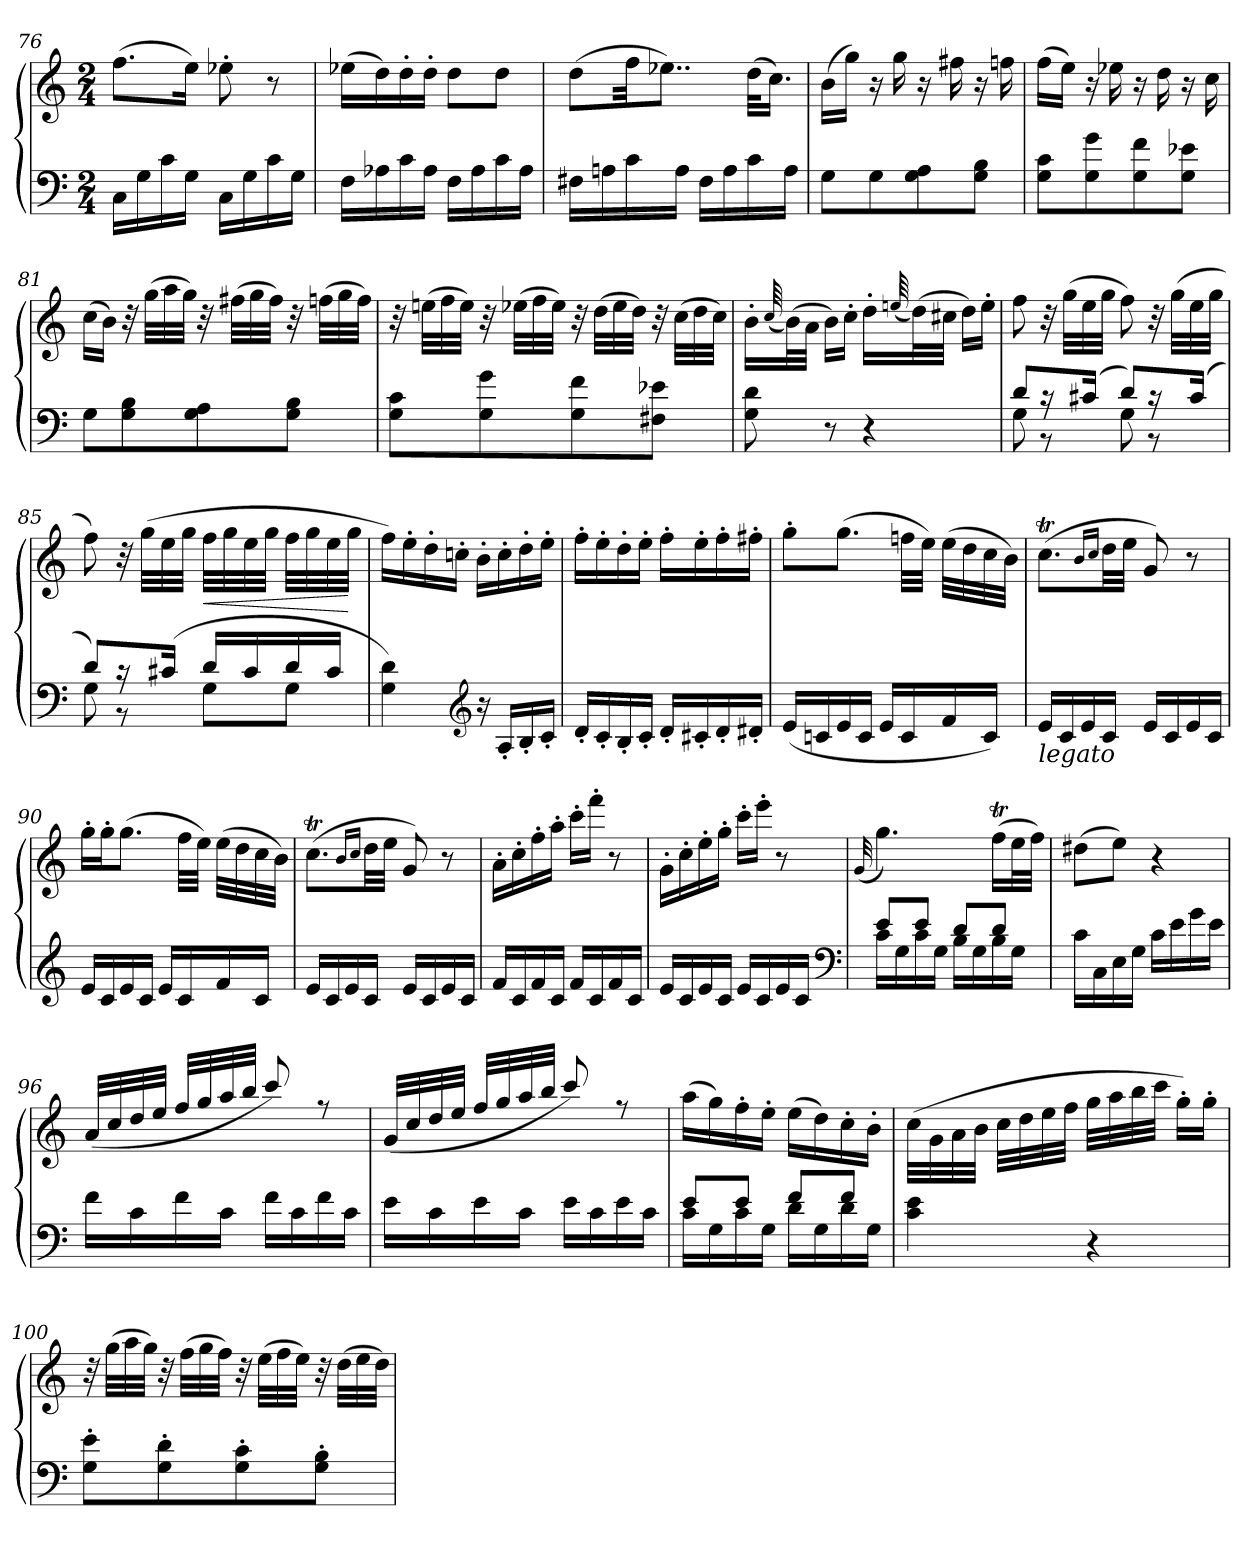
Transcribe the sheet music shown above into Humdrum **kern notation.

**kern	**kern	**dynam
*part1	*part1	*part1
*staff2	*staff1	*staff1/2
*clefF4	*clefG2	*
*k[]	*k[]	*
*C:	*C:	*
*M2/4	*M2/4	*
=76	=76	=76
16CLL	(8.ffL	.
16G	.	.
16c	.	.
16GJJ	16eeJk)	.
16CLL	8ee-X'	.
16G	.	.
16c	8r	.
16GJJ	.	.
=77	=77	=77
16FLL	(16ee-XLL	.
16A-X	16dd)	.
16c	16dd'	.
16A-JJ	16dd'JJ	.
16FLL	8ddL	.
16A-	.	.
16c	8ddJ	.
16A-JJ	.	.
=78	=78	=78
16F#XLL	(8ddL	.
16An	.	.
16c	32ffKK	.
.	8..ee-XJ)	.
16AJJ	.	.
16F#LL	.	.
16A	.	.
16c	(32ddKLL	.
.	16.ccJJ)	.
16AJJ	.	.
=79	=79	=79
8GL	(16bLL	.
.	16ggJJ)	.
8G	16r	.
.	16gg	.
8G 8A	16r	.
.	16ff#X	.
8G 8BJ	16r	.
.	16ffn	.
=80	=80	=80
8G 8cL	(16ffLL	.
.	16eeJJ)	.
8G 8g	16r	.
.	16ee-X	.
8G 8f	16r	.
.	16dd	.
8G 8e-XJ	16r	.
.	16cc	.
=81	=81	=81
8GL	(16ccLL	.
.	16bJJ)	.
8G 8B	32r	.
.	(32ggLLL	.
.	32aa	.
.	32ggJJJ)	.
8G 8A	32r	.
.	(32ff#XLLL	.
.	32gg	.
.	32ff#JJJ)	.
8G 8BJ	32r	.
.	(32ffnLLL	.
.	32gg	.
.	32ffJJJ)	.
=82	=82	=82
8G 8cL	32r	.
.	(32eenLLL	.
.	32ff	.
.	32eeJJJ)	.
8G 8g	32r	.
.	(32ee-XLLL	.
.	32ff	.
.	32ee-JJJ)	.
8G 8f	32r	.
.	(32ddLLL	.
.	32ee-	.
.	32ddJJJ)	.
8F#X 8e-XJ	32r	.
.	(32ccLLL	.
.	32dd	.
.	32ccJJJ)	.
=83	=83	=83
8G 8d	16b'\LL	.
.	(64qqcc/	.
.	(32b\L)	.
.	32a\JJJ	.
8r	16bLL)	.
.	16cc'JJ	.
4r	16dd'LL	.
.	(64qqeen/	.
.	(32ddL)	.
.	32cc#XJJJ	.
.	16ddLL)	.
.	16ee'JJ	.
=84	=84	=84
*^	*	*
8dL	8G	8ff	.
16rc	8r	32r	.
.	.	(32ggLLL	.
(16c#XJk	.	32ee	.
.	.	32ggJJJ	.
8dL)	8G	8ff)	.
16rc	8r	32r	.
.	.	(32ggLLL	.
(16c#Jk	.	32ee	.
.	.	32ggJJJ	.
=85	=85	=85	=85
8dL)	8G	8ff)	.
16rc	8r	32r	.
.	.	(32ggLLL	.
(16c#XJk	.	32ee	.
.	.	32ggJJJ	.
16dLL	8GL	32ffLLL	<
.	.	32gg	.
16c#	.	32ee	.
.	.	32ggJJJ	.
16d	8GJ	32ffLLL	.
.	.	32gg	.
16c#JJ	.	32ee	.
.	.	32ggJJJ	[
*v	*v	*	*
=86	=86	=86
4G 4d)	16ffLL)	.
.	16ee'	.
.	16dd'	.
.	16ccn'JJ	.
*clefG2	*	*
16r	16b'LL	.
16A'LL	16cc'	.
16B'	16dd'	.
16c'JJ	16ee'JJ	.
=87	=87	=87
16d'LL	16ff'LL	.
16c'	16ee'	.
16B'	16dd'	.
16c'JJ	16ee'JJ	.
16d'LL	16ff'LL	.
16c#X'	16ee'	.
16d'	16ff'	.
16d#X'JJ	16ff#X'JJ	.
=88	=88	=88
(16eLL	8gg'L	.
16cn	.	.
16e	(8.ggJ	.
16cJJ	.	.
16eLL	.	.
16c	32ffnLLL	.
.	32eeJJJ)	.
16f	(32eeLLL	.
.	32dd	.
16cJJ)	32cc	.
.	32bJJJ)	.
=89	=89	=89
!LO:TX:b:i:t=legato	!	!
16eLL	(8.ccTL	.
16c	.	.
16e	.	.
.	16qb/LL	.
.	16qcc/JJ	.
16cJJ	32ddTTTLL	.
.	32eeJJJ	.
16eLL	8g)	.
16c	.	.
16e	8r	.
16cJJ	.	.
=90	=90	=90
16eLL	16gg'LL	.
16c	16gg'J	.
16e	(8.ggJ	.
16cJJ	.	.
16eLL	.	.
16c	32ffLLL	.
.	32eeJJJ)	.
16f	(32eeLLL	.
.	32dd	.
16cJJ	32cc	.
.	32bJJJ)	.
=91	=91	=91
16eLL	(8.ccTL	.
16c	.	.
16e	.	.
.	16qb/LL	.
.	16qcc/JJ	.
16cJJ	32ddTTTLL	.
.	32eeJJJ	.
16eLL	8g)	.
16c	.	.
16e	8r	.
16cJJ	.	.
=92	=92	=92
16fLL	16a'LL	.
16c	16cc'	.
16f	16ff'	.
16cJJ	16aa'JJ	.
16fLL	16ccc'LL	.
16c	16fff'JJ	.
16f	8r	.
16cJJ	.	.
=93	=93	=93
16eLL	16g'LL	.
16c	16cc'	.
16e	16ee'	.
16cJJ	16gg'JJ	.
16eLL	16ccc'LL	.
16c	16eee'JJ	.
16e	8r	.
16cJJ	.	.
*clefF4	*	*
=94	=94	=94
.	(>32qqg	.
*^	*	*
8eL	16cLL	4.gg)	.
.	16G	.	.
8eJ	16c	.	.
.	16GJJ	.	.
8dL	16BLL	.	.
.	16G	.	.
8dJ	16B	(16ffTLL	.
.	16GJJ	32eeL	.
.	.	32ffJJJ)	.
*v	*v	*	*
=95	=95	=95
16cLL	(8dd#XL	.
16C	.	.
16E	8eeJ)	.
16GJJ	.	.
16cLL	4r	.
16e\	.	.
16g\	.	.
16e\JJ	.	.
=96	=96	=96
16f\LL	(>32a/LLL	.
.	32cc/	.
16c\	32dd/	.
.	32ee/JJJ	.
16f\	32ff/LLL	.
.	32gg/	.
16c\JJ	32aa/	.
.	32bb/JJJ	.
16f\LL	8ccc/)	.
16c\	.	.
16f\	8rff	.
16c\JJ	.	.
=97	=97	=97
16e\LL	(>32g/LLL	.
.	32cc/	.
16c\	32dd/	.
.	32ee/JJJ	.
16e\	32ff/LLL	.
.	32gg/	.
16c\JJ	32aa/	.
.	32bb/JJJ	.
16e\LL	8ccc/)	.
16c\	.	.
16e\	8rff	.
16c\JJ	.	.
=98	=98	=98
*^	*	*
8eL	16cLL	(16aaLL	.
.	16G	16gg)	.
8eJ	16c	16ff'	.
.	16GJJ	16ee'JJ	.
8fL	16dLL	(16eeLL	.
.	16G	16dd)	.
8fJ	16d	16cc'	.
.	16GJJ	16b'JJ	.
*v	*v	*	*
=99	=99	=99
4c 4e	(>32cc\LLL	.
.	32g\	.
.	32a\	.
.	32b\JJJ	.
.	32ccLLL	.
.	32dd	.
.	32ee	.
.	32ffJJJ	.
4r	32ggLLL	.
.	32aa	.
.	32bb	.
.	32cccJJJ	.
.	16gg'LL)	.
.	16gg'JJ	.
=100	=100	=100
8G' 8e'L	32r	.
.	(32ggLLL	.
.	32aa	.
.	32ggJJJ)	.
8G' 8d'	32r	.
.	(32ffLLL	.
.	32gg	.
.	32ffJJJ)	.
8G' 8c'	32r	.
.	(32eeLLL	.
.	32ff	.
.	32eeJJJ)	.
8G' 8B'J	32r	.
.	(32ddLLL	.
.	32ee	.
.	32ddJJJ)	.
=	=	=
*-	*-	*-
